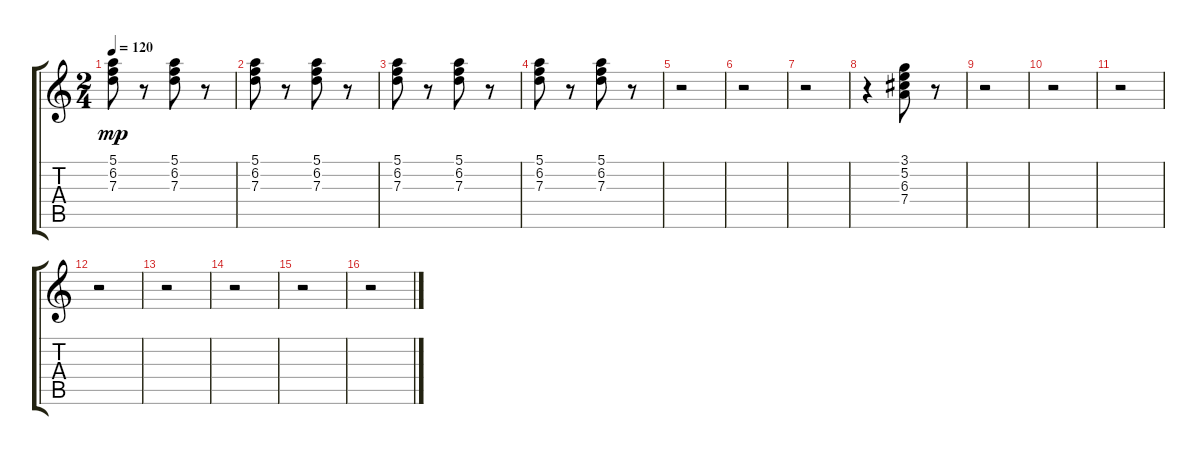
\track "" {instrument electricguitarclean}
\staff {score tabs}
\tuning (E4 B3 G3 D3 A2 E2) {hide}
\ts (2 4)
\tempo 120
\clef g2
\ks c
(5.1 6.2 7.3).8{dy mp} r.8 (5.1 6.2 7.3).8 r.8 |
(5.1 6.2 7.3).8 r.8 (5.1 6.2 7.3).8 r.8 |
(5.1 6.2 7.3).8 r.8 (5.1 6.2 7.3).8 r.8 |
(5.1 6.2 7.3).8 r.8 (5.1 6.2 7.3).8 r.8 |
r.2 |
r.2 |
r.2 |
r.4 (3.1 5.2 6.3 7.4).8 r.8 |
r.2 |
r.2 |
r.2 |
r.2 |
r.2 |
r.2 |
r.2 |
r.2
